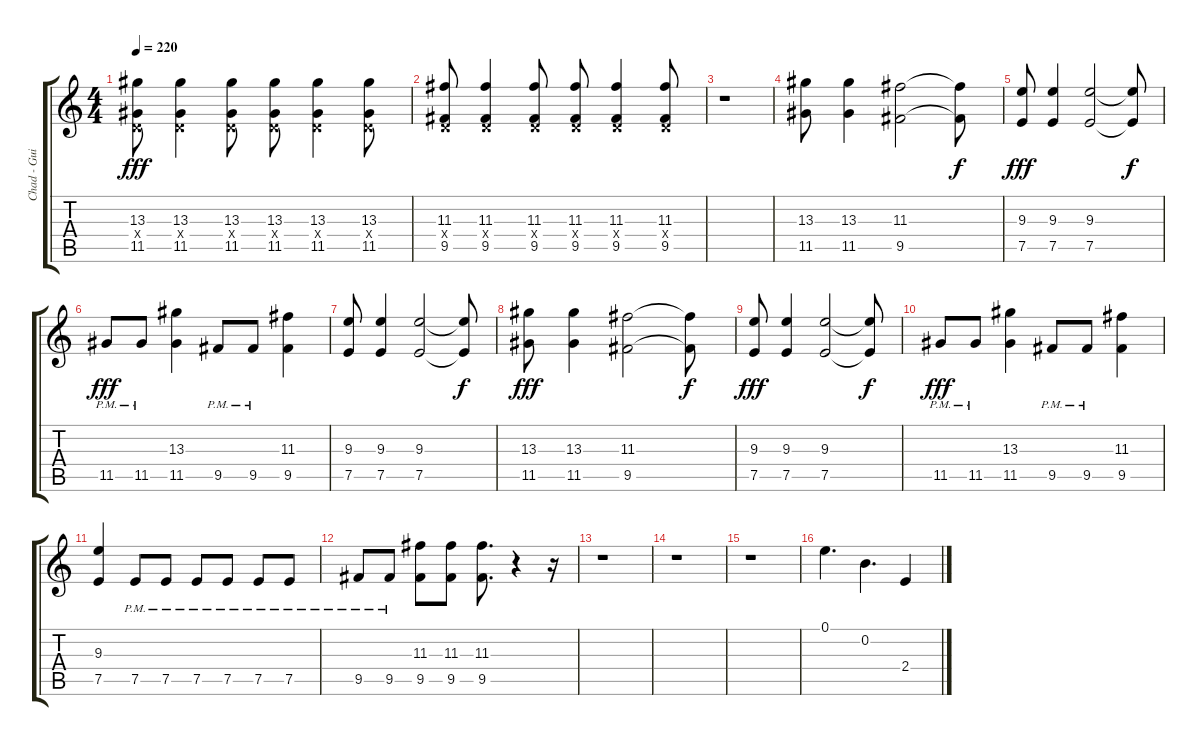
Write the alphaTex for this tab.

\track ("Chad - Guitar" "Chad - Gui") {instrument distortionguitar}
\staff {score tabs}
\tuning (E4 B3 G3 D3 A2 E2) {hide}
\ts (4 4)
\tempo 220
\clef g2
\ks c
(13.3 0.4{x} 11.5).8{dy fff} (13.3 0.4{x} 11.5).4 (13.3 0.4{x} 11.5).8 (13.3 0.4{x} 11.5).8 (13.3 0.4{x} 11.5).4 (13.3 0.4{x} 11.5).8 |
(11.3 0.4{x} 9.5).8 (11.3 0.4{x} 9.5).4 (11.3 0.4{x} 9.5).8 (11.3 0.4{x} 9.5).8 (11.3 0.4{x} 9.5).4 (11.3 0.4{x} 9.5).8 |
r.1 |
(13.3 11.5).8 (13.3 11.5).4 (11.3 9.5).2 (11.3{t} 9.5{t}).8{dy f} |
(9.3 7.5).8{dy fff} (9.3 7.5).4 (9.3 7.5).2 (9.3{t} 7.5{t}).8{dy f} |
11.5{pm}.8{dy fff} 11.5{pm}.8 (13.3 11.5).4 9.5{pm}.8 9.5{pm}.8 (11.3 9.5).4 |
(9.3 7.5).8 (9.3 7.5).4 (9.3 7.5).2 (9.3{t} 7.5{t}).8{dy f} |
(13.3 11.5).8{dy fff} (13.3 11.5).4 (11.3 9.5).2 (11.3{t} 9.5{t}).8{dy f} |
(9.3 7.5).8{dy fff} (9.3 7.5).4 (9.3 7.5).2 (9.3{t} 7.5{t}).8{dy f} |
11.5{pm}.8{dy fff} 11.5{pm}.8 (13.3 11.5).4 9.5{pm}.8 9.5{pm}.8 (11.3 9.5).4 |
(9.3 7.5).4 7.5{pm}.8 7.5{pm}.8 7.5{pm}.8 7.5{pm}.8 7.5{pm}.8 7.5{pm}.8 |
9.5{pm}.8 9.5{pm}.8 (11.3 9.5).8 (11.3 9.5).8 (11.3 9.5).8{d} r.4 r.16 |
r.1 |
r.1 |
r.1 |
0.1.4{d} 0.2.4{d} 2.4.4
